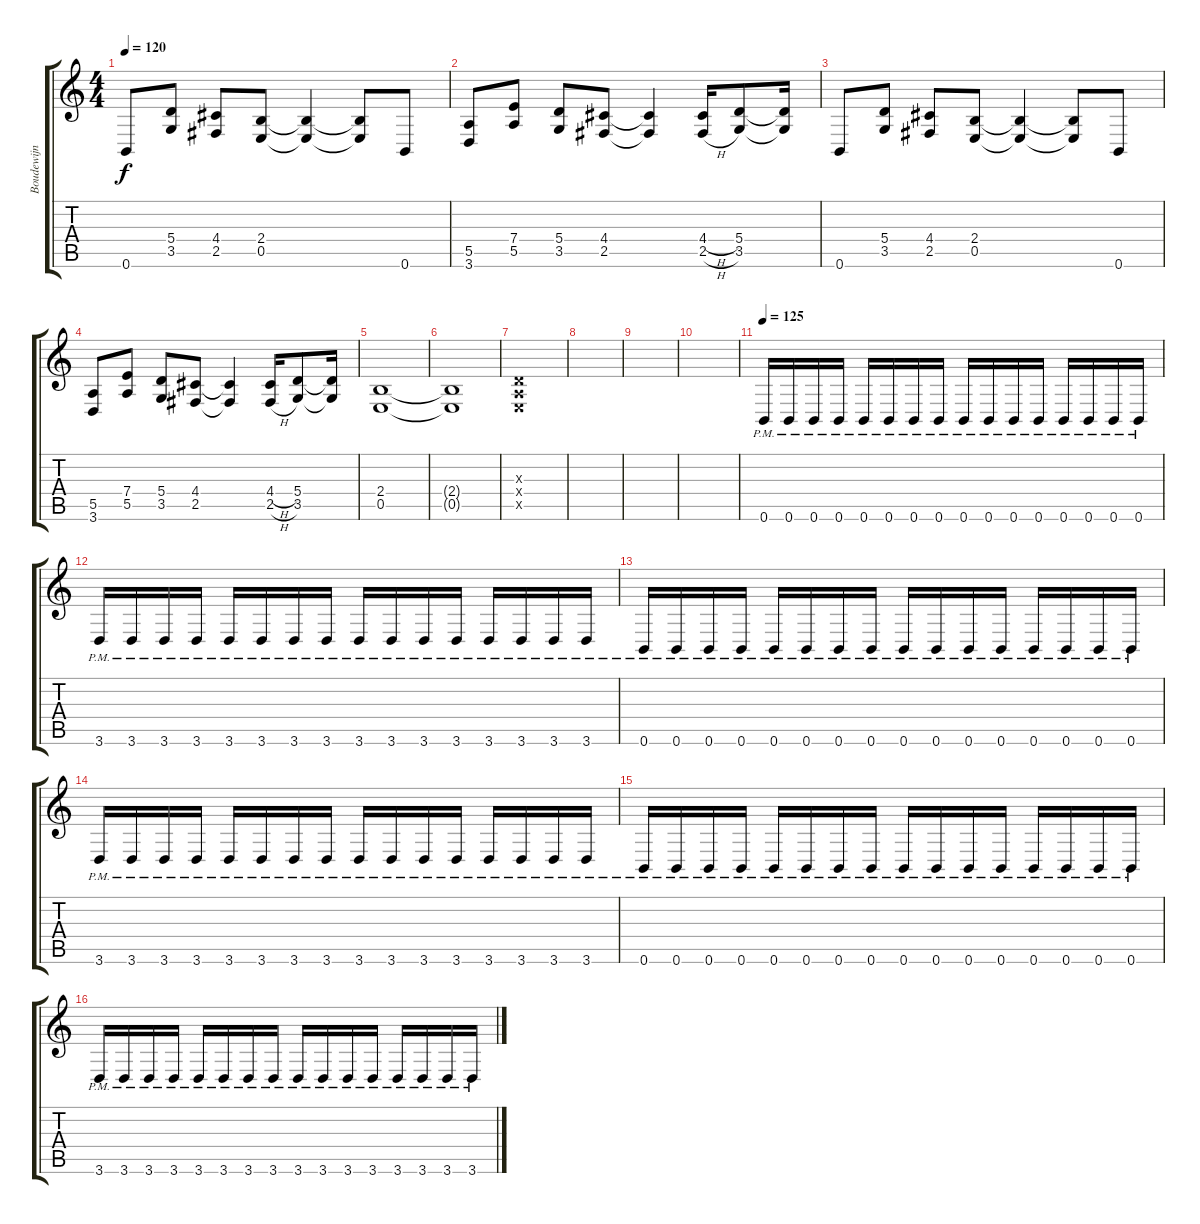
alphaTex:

\track ("Boudewijn" "Boudewijn") {instrument distortionguitar}
\staff {score tabs}
\tuning (B3 Gb3 D3 A2 E2 B1) {hide}
\ts (4 4)
\tempo 120
\clef g2
\ks c
0.6.8{dy f} (5.4 3.5).8 (4.4 2.5).8 (2.4 0.5).8 (2.4{t} 0.5{t}).4 (2.4{t} 0.5{t}).8 0.6.8 |
(5.5 3.6).8 (7.4 5.5).8 (5.4 3.5).8 (4.4 2.5).8 (4.4{t} 2.5{t}).4 (4.4{h} 2.5{h}).16 (5.4 3.5).8 (5.4{t} 3.5{t}).16 |
0.6.8 (5.4 3.5).8 (4.4 2.5).8 (2.4 0.5).8 (2.4{t} 0.5{t}).4 (2.4{t} 0.5{t}).8 0.6.8 |
(5.5 3.6).8 (7.4 5.5).8 (5.4 3.5).8 (4.4 2.5).8 (4.4{t} 2.5{t}).4 (4.4{h} 2.5{h}).16 (5.4 3.5).8 (5.4{t} 3.5{t}).16 |
(2.4 0.5).1 |
(2.4{t} 0.5{t}).1 |
(0.3{x} 0.4{x} 0.5{x}).1 |
|
|
|
\tempo 125
0.6{pm}.16 0.6{pm}.16 0.6{pm}.16 0.6{pm}.16 0.6{pm}.16 0.6{pm}.16 0.6{pm}.16 0.6{pm}.16 0.6{pm}.16 0.6{pm}.16 0.6{pm}.16 0.6{pm}.16 0.6{pm}.16 0.6{pm}.16 0.6{pm}.16 0.6{pm}.16 |
3.6{pm}.16 3.6{pm}.16 3.6{pm}.16 3.6{pm}.16 3.6{pm}.16 3.6{pm}.16 3.6{pm}.16 3.6{pm}.16 3.6{pm}.16 3.6{pm}.16 3.6{pm}.16 3.6{pm}.16 3.6{pm}.16 3.6{pm}.16 3.6{pm}.16 3.6{pm}.16 |
0.6{pm}.16 0.6{pm}.16 0.6{pm}.16 0.6{pm}.16 0.6{pm}.16 0.6{pm}.16 0.6{pm}.16 0.6{pm}.16 0.6{pm}.16 0.6{pm}.16 0.6{pm}.16 0.6{pm}.16 0.6{pm}.16 0.6{pm}.16 0.6{pm}.16 0.6{pm}.16 |
3.6{pm}.16 3.6{pm}.16 3.6{pm}.16 3.6{pm}.16 3.6{pm}.16 3.6{pm}.16 3.6{pm}.16 3.6{pm}.16 3.6{pm}.16 3.6{pm}.16 3.6{pm}.16 3.6{pm}.16 3.6{pm}.16 3.6{pm}.16 3.6{pm}.16 3.6{pm}.16 |
0.6{pm}.16 0.6{pm}.16 0.6{pm}.16 0.6{pm}.16 0.6{pm}.16 0.6{pm}.16 0.6{pm}.16 0.6{pm}.16 0.6{pm}.16 0.6{pm}.16 0.6{pm}.16 0.6{pm}.16 0.6{pm}.16 0.6{pm}.16 0.6{pm}.16 0.6{pm}.16 |
3.6{pm}.16 3.6{pm}.16 3.6{pm}.16 3.6{pm}.16 3.6{pm}.16 3.6{pm}.16 3.6{pm}.16 3.6{pm}.16 3.6{pm}.16 3.6{pm}.16 3.6{pm}.16 3.6{pm}.16 3.6{pm}.16 3.6{pm}.16 3.6{pm}.16 3.6{pm}.16
